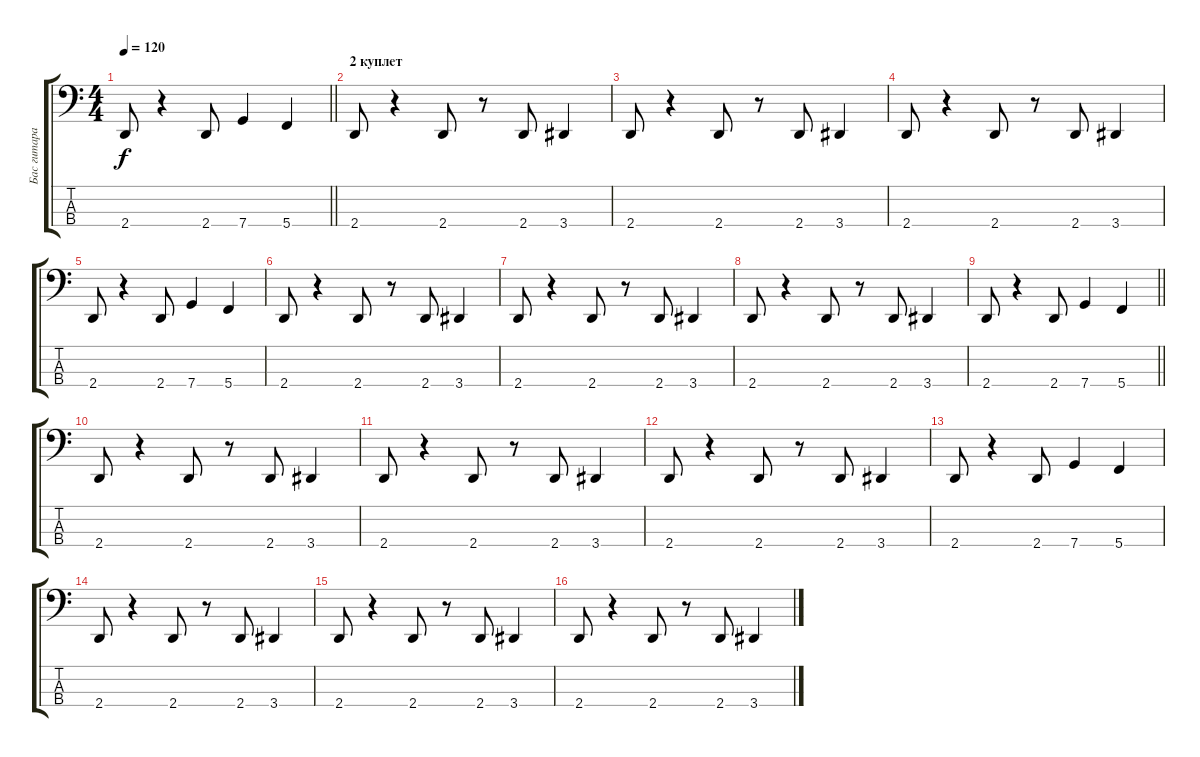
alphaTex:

\track ("Бас гитара" "Бас гитара") {instrument electricbassfinger}
\staff {score tabs}
\tuning (G2 D2 A1 C1) {hide}
\ts (4 4)
\tempo 120
\clef f4
\barLineRight lightlight
\ks c
2.4.8{dy f} r.4 2.4.8 7.4.4 5.4.4 |
\section ("" "2 куплет")
2.4.8 r.4 2.4.8 r.8 2.4.8 3.4.4 |
2.4.8 r.4 2.4.8 r.8 2.4.8 3.4.4 |
2.4.8 r.4 2.4.8 r.8 2.4.8 3.4.4 |
2.4.8 r.4 2.4.8 7.4.4 5.4.4 |
2.4.8 r.4 2.4.8 r.8 2.4.8 3.4.4 |
2.4.8 r.4 2.4.8 r.8 2.4.8 3.4.4 |
2.4.8 r.4 2.4.8 r.8 2.4.8 3.4.4 |
\barLineRight lightlight
2.4.8 r.4 2.4.8 7.4.4 5.4.4 |
2.4.8 r.4 2.4.8 r.8 2.4.8 3.4.4 |
2.4.8 r.4 2.4.8 r.8 2.4.8 3.4.4 |
2.4.8 r.4 2.4.8 r.8 2.4.8 3.4.4 |
2.4.8 r.4 2.4.8 7.4.4 5.4.4 |
2.4.8 r.4 2.4.8 r.8 2.4.8 3.4.4 |
2.4.8 r.4 2.4.8 r.8 2.4.8 3.4.4 |
2.4.8 r.4 2.4.8 r.8 2.4.8 3.4.4
